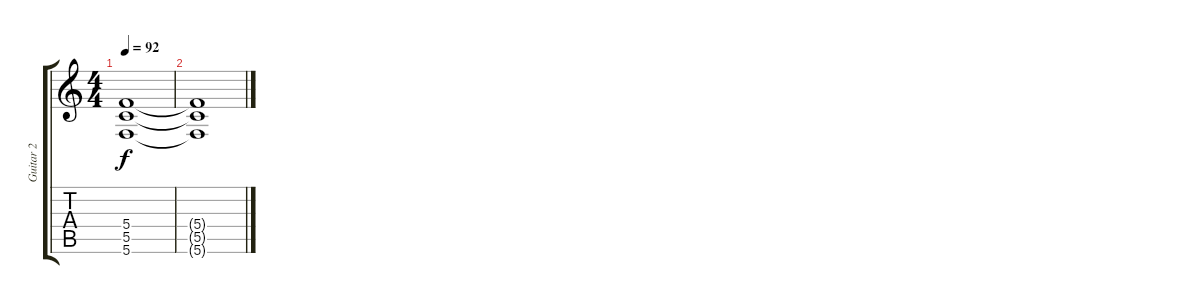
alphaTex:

\track ("Guitar 2" "Guitar 2") {instrument distortionguitar}
\staff {score tabs}
\tuning (D4 A3 F3 C3 G2 C2) {hide}
\ts (4 4)
\tempo 92
\clef g2
\ks c
(5.4{t} 5.5{t} 5.6{t}).1{dy f volume 0} |
(5.4{t} 5.5{t} 5.6{t}).1
